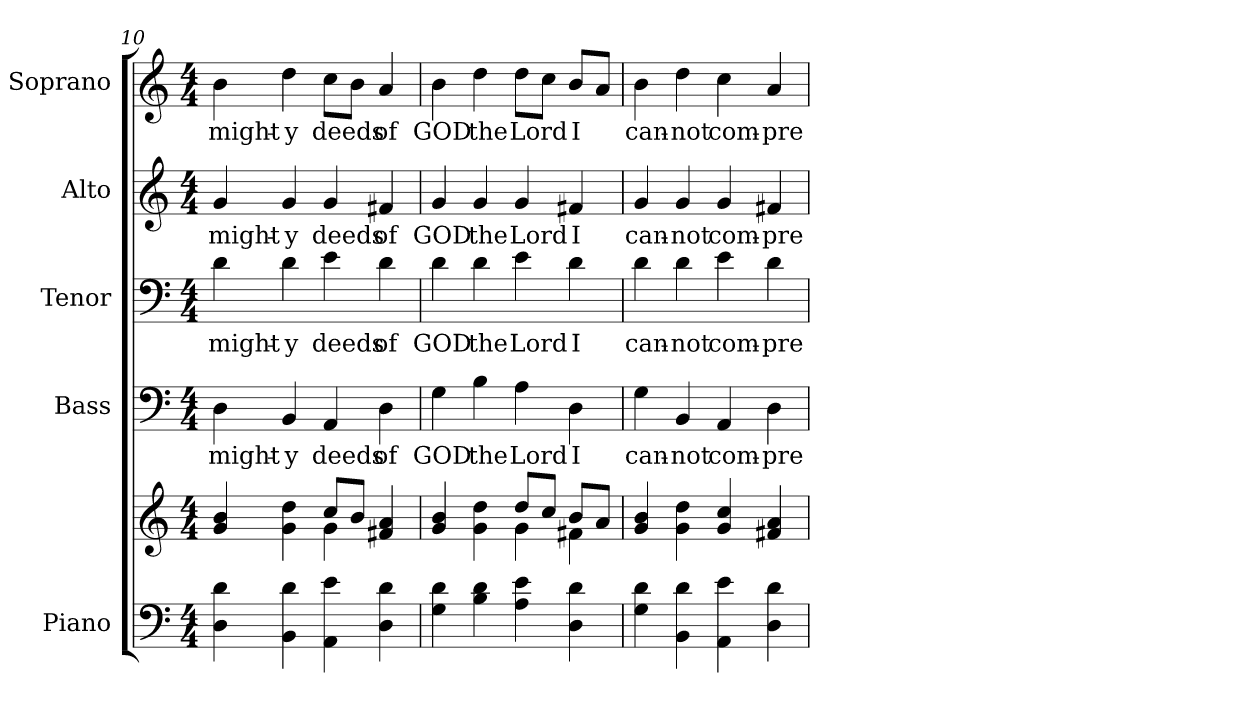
**kern	**kern	**kern	**text	**kern	**text	**kern	**text	**kern	**text
*part5	*part5	*part4	*part4	*part3	*part3	*part2	*part2	*part1	*part1
*staff6	*staff5	*staff4	*staff4	*staff3	*staff3	*staff2	*staff2	*staff1	*staff1
*I"Piano	*	*I"Bass	*	*I"Tenor	*	*I"Alto	*	*I"Soprano	*
*I'Pno.	*	*I'B.	*	*I'T.	*	*I'A.	*	*I'S.	*
!!LO:PB:g=z
*clefF4	*clefG2	*clefF4	*	*clefF4	*	*clefG2	*	*clefG2	*
*k[]	*k[]	*k[]	*	*k[]	*	*k[]	*	*k[]	*
*C:	*C:	*C:	*	*C:	*	*C:	*	*C:	*
*M4/4	*M4/4	*M4/4	*	*M4/4	*	*M4/4	*	*M4/4	*
=10	=10	=10	=10	=10	=10	=10	=10	=10	=10
*	*^	*	*	*	*	*	*	*	*
!	!	!	!	!LO:LY:b:color=#000000	!	!	!	!	!	!
!	!	!	!	!	!	!LO:LY:b:color=#000000	!	!	!	!
!	!	!	!	!	!	!	!	!LO:LY:b:color=#000000	!	!
!	!	!	!	!	!	!	!	!	!	!LO:LY:b:color=#000000
4Di\ 4di	4gi/ 4bi	2ryy	4Di\	might-	4di\	might-	4gi/	might-	4bi\	might-
!	!	!	!	!LO:LY:b:color=#000000	!	!	!	!	!	!
!	!	!	!	!	!	!LO:LY:b:color=#000000	!	!	!	!
!	!	!	!	!	!	!	!	!LO:LY:b:color=#000000	!	!
!	!	!	!	!	!	!	!	!	!	!LO:LY:b:color=#000000
4BBi\ 4di	4gi\ 4ddi	.	4BBi/	-y	4di\	-y	4gi/	-y	4ddi\	-y
!	!	!	!	!LO:LY:b:color=#000000	!	!	!	!	!	!
!	!	!	!	!	!	!LO:LY:b:color=#000000	!	!	!	!
!	!	!	!	!	!	!	!	!LO:LY:b:color=#000000	!	!
!	!	!	!	!	!	!	!	!	!	!LO:LY:b:color=#000000
4AAi\ 4ei	8cci/L	4gi\	4AAi/	deeds	4ei\	deeds	4gi/	deeds	8cci\L	deeds
.	8bi/J	.	.	.	.	.	.	.	8bi\J	.
!	!	!	!	!LO:LY:b:color=#000000	!	!	!	!	!	!
!	!	!	!	!	!	!LO:LY:b:color=#000000	!	!	!	!
!	!	!	!	!	!	!	!	!LO:LY:b:color=#000000	!	!
!	!	!	!	!	!	!	!	!	!	!LO:LY:b:color=#000000
4Di\ 4di	4f#Xi/ 4ai	4ryy	4Di\	of	4di\	of	4f#Xi/	of	4ai/	of
=11	=11	=11	=11	=11	=11	=11	=11	=11	=11	=11
!	!	!	!	!LO:LY:b:color=#000000	!	!	!	!	!	!
!	!	!	!	!	!	!LO:LY:b:color=#000000	!	!	!	!
!	!	!	!	!	!	!	!	!LO:LY:b:color=#000000	!	!
!	!	!	!	!	!	!	!	!	!	!LO:LY:b:color=#000000
4Gi\ 4di	4gi/ 4bi	2ryy	4Gi\	GOD	4di\	GOD	4gi/	GOD	4bi\	GOD
!	!	!	!	!LO:LY:b:color=#000000	!	!	!	!	!	!
!	!	!	!	!	!	!LO:LY:b:color=#000000	!	!	!	!
!	!	!	!	!	!	!	!	!LO:LY:b:color=#000000	!	!
!	!	!	!	!	!	!	!	!	!	!LO:LY:b:color=#000000
4Bi\ 4di	4gi\ 4ddi	.	4Bi\	the	4di\	the	4gi/	the	4ddi\	the
!	!	!	!	!LO:LY:b:color=#000000	!	!	!	!	!	!
!	!	!	!	!	!	!LO:LY:b:color=#000000	!	!	!	!
!	!	!	!	!	!	!	!	!LO:LY:b:color=#000000	!	!
!	!	!	!	!	!	!	!	!	!	!LO:LY:b:color=#000000
4Ai\ 4ei	8ddi/L	4gi\	4Ai\	Lord	4ei\	Lord	4gi/	Lord	8ddi\L	Lord
.	8cci/J	.	.	.	.	.	.	.	8cci\J	.
!	!	!	!	!LO:LY:b:color=#000000	!	!	!	!	!	!
!	!	!	!	!	!	!LO:LY:b:color=#000000	!	!	!	!
!	!	!	!	!	!	!	!	!LO:LY:b:color=#000000	!	!
!	!	!	!	!	!	!	!	!	!	!LO:LY:b:color=#000000
4Di\ 4di	8bi/L	4f#Xi\	4Di\	I	4di\	I	4f#Xi/	I	8bi/L	I
.	8ai/J	.	.	.	.	.	.	.	8ai/J	.
*	*v	*v	*	*	*	*	*	*	*	*
=12	=12	=12	=12	=12	=12	=12	=12	=12	=12
!	!	!	!LO:LY:b:color=#000000	!	!	!	!	!	!
!	!	!	!	!	!LO:LY:b:color=#000000	!	!	!	!
!	!	!	!	!	!	!	!LO:LY:b:color=#000000	!	!
!	!	!	!	!	!	!	!	!	!LO:LY:b:color=#000000
4Gi\ 4di	4gi/ 4bi	4Gi\	can-	4di\	can-	4gi/	can-	4bi\	can-
!	!	!	!LO:LY:b:color=#000000	!	!	!	!	!	!
!	!	!	!	!	!LO:LY:b:color=#000000	!	!	!	!
!	!	!	!	!	!	!	!LO:LY:b:color=#000000	!	!
!	!	!	!	!	!	!	!	!	!LO:LY:b:color=#000000
4BBi\ 4di	4gi\ 4ddi	4BBi/	-not	4di\	-not	4gi/	-not	4ddi\	-not
!	!	!	!LO:LY:b:color=#000000	!	!	!	!	!	!
!	!	!	!	!	!LO:LY:b:color=#000000	!	!	!	!
!	!	!	!	!	!	!	!LO:LY:b:color=#000000	!	!
!	!	!	!	!	!	!	!	!	!LO:LY:b:color=#000000
4AAi\ 4ei	4gi/ 4cci	4AAi/	com-	4ei\	com-	4gi/	com-	4cci\	com-
!	!	!	!LO:LY:b:color=#000000	!	!	!	!	!	!
!	!	!	!	!	!LO:LY:b:color=#000000	!	!	!	!
!	!	!	!	!	!	!	!LO:LY:b:color=#000000	!	!
!	!	!	!	!	!	!	!	!	!LO:LY:b:color=#000000
4Di\ 4di	4f#Xi/ 4ai	4Di\	-pre-	4di\	-pre-	4f#Xi/	-pre-	4ai/	-pre-
=	=	=	=	=	=	=	=	=	=
*-	*-	*-	*-	*-	*-	*-	*-	*-	*-
